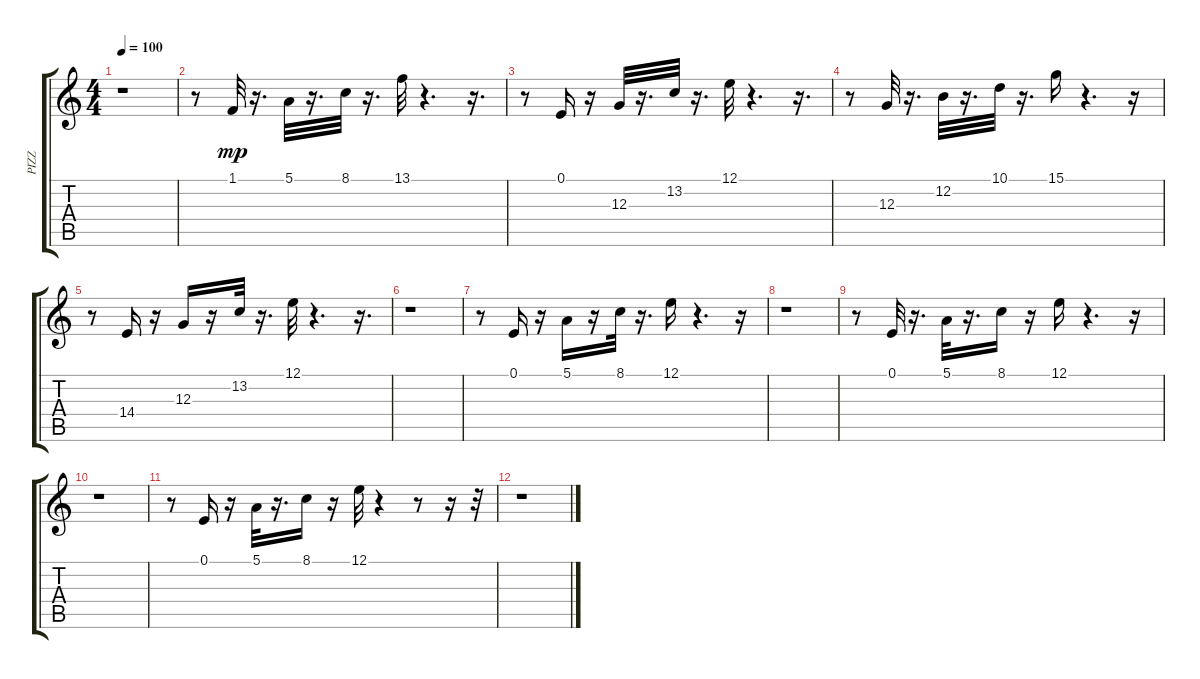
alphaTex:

\track ("PIZZ" "PIZZ") {instrument pizzicatostrings}
\staff {score tabs}
\tuning (E4 B3 G3 D3 A2 E2) {hide}
\ts (4 4)
\tempo 100
\clef g2
\ks c
r.1{dy mp} |
r.8 1.1.32 r.16{d} 5.1.32 r.16{d} 8.1.32 r.16{d} 13.1.32 r.4{d} r.16{d} |
r.8 0.1.16 r.16 12.3.32 r.16{d} 13.2.32 r.16{d} 12.1.32 r.4{d} r.16{d} |
r.8 12.3.32 r.16{d} 12.2.32 r.16{d} 10.1.32 r.16{d} 15.1.16 r.4{d} r.16 |
r.8 14.4.16 r.16 12.3.16 r.16 13.2.32 r.16{d} 12.1.32 r.4{d} r.16{d} |
r.1 |
r.8 0.1.16 r.16 5.1.16 r.16 8.1.32 r.16{d} 12.1.16 r.4{d} r.16 |
r.1 |
r.8 0.1.32 r.16{d} 5.1.32 r.16{d} 8.1.16 r.16 12.1.16 r.4{d} r.16 |
r.1 |
r.8 0.1.16 r.16 5.1.32 r.16{d} 8.1.16 r.16 12.1.32 r.4 r.8 r.16 r.32 |
r.1
